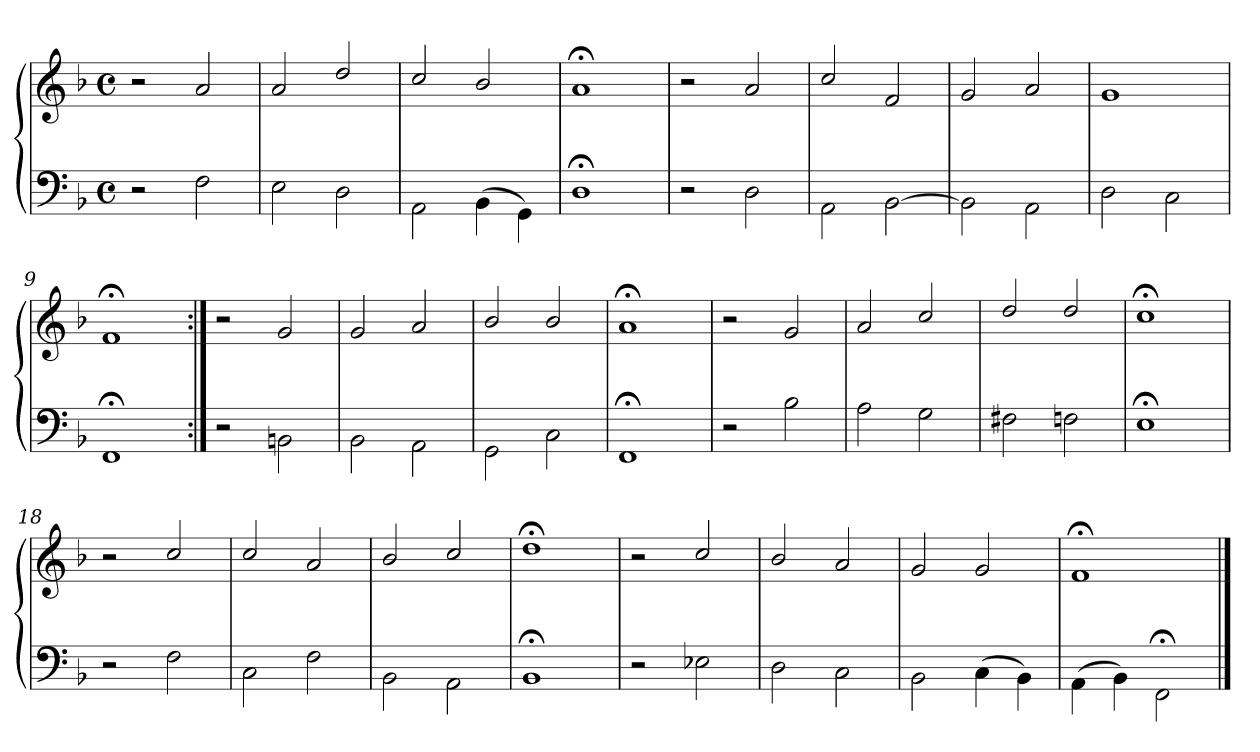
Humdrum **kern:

**kern	**kern
*part1	*part1
*staff2	*staff1
*clefF4	*clefG2
*k[b-]	*k[b-]
*M4/4	*M4/4
*met(c)	*met(c)
=1	=1
2r	2r
2F\	2a/
=2	=2
2E\	2a/
2D\	2dd/
=3	=3
2AA\	2cc/
(4BB-\	2b-/
4GG\)	.
=4	=4
1D;\	1a;</
=5	=5
2r	2r
2D\	2a/
=6	=6
2AA\	2cc/
[2BB-\	2f/
=7	=7
2BB-\]	2g/
2AA\	2a/
=8	=8
2D\	1g/
2C\	.
=9	=9
1FF;\	1f;</
!!LO:PB:g=z
=10:|!	=10:|!
2r	2r
2BBn\	2g/
=11	=11
2BB-\	2g/
2AA\	2a/
=12	=12
2GG\	2b-/
2C\	2b-/
=13	=13
1FF;\	1a;</
=14	=14
2r	2r
2B-\	2g/
=15	=15
2A\	2a/
2G\	2cc/
=16	=16
2F#X\	2dd/
2Fn\	2dd/
=17	=17
1E;\	1cc;</
!!LO:LB:g=z
=18	=18
2r	2r
2F\	2cc/
=19	=19
2C\	2cc/
2F\	2a/
=20	=20
2BB-\	2b-/
2AA\	2cc/
=21	=21
1BB-;\	1dd;</
=22	=22
2r	2r
2E-X\	2cc/
=23	=23
2D\	2b-/
2C\	2a/
=24	=24
2BB-\	2g/
(4C\	2g/
4BB-\)	.
=25	=25
(4AA\	1f;</
4BB-\)	.
2FF;\	.
==	==
*-	*-
